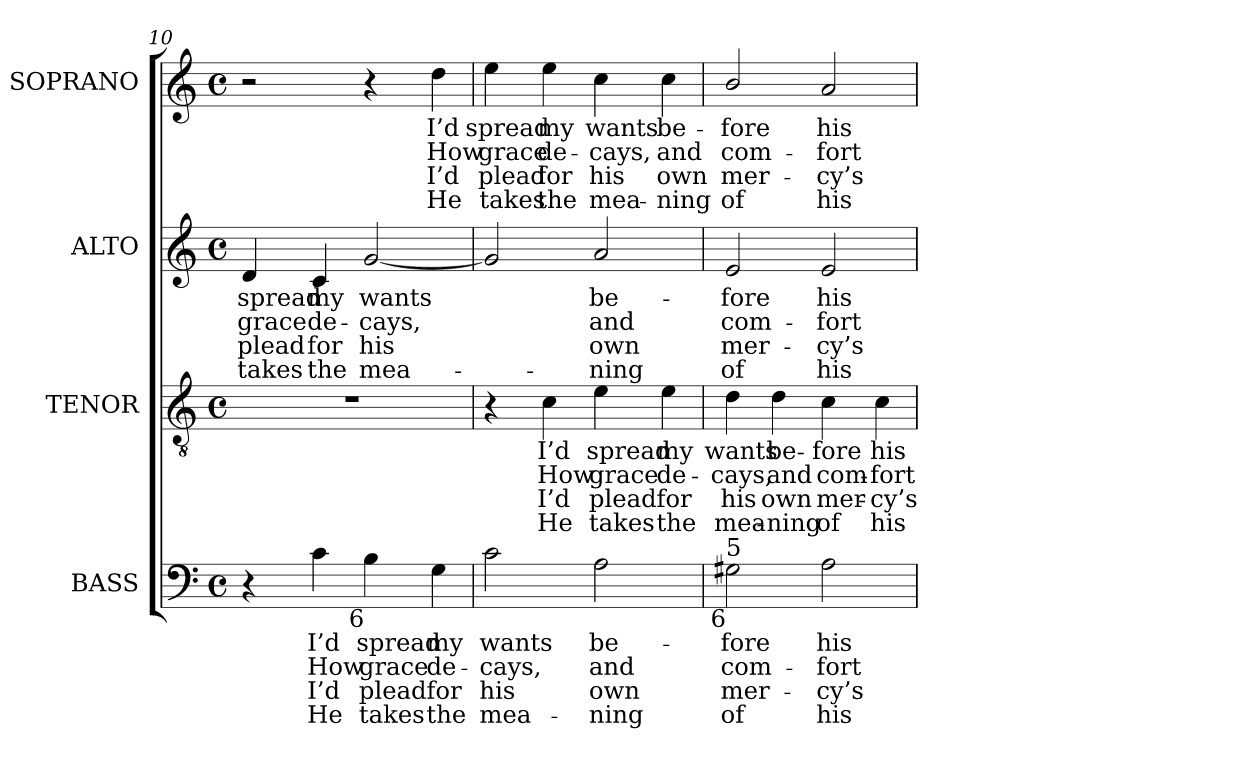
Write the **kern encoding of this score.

**kern	**text	**text	**text	**text	**kern	**text	**text	**text	**text	**kern	**text	**text	**text	**text	**kern	**text	**text	**text	**text
*part4	*part4	*part4	*part4	*part4	*part3	*part3	*part3	*part3	*part3	*part2	*part2	*part2	*part2	*part2	*part1	*part1	*part1	*part1	*part1
*staff4	*staff4	*staff4	*staff4	*staff4	*staff3	*staff3	*staff3	*staff3	*staff3	*staff2	*staff2	*staff2	*staff2	*staff2	*staff1	*staff1	*staff1	*staff1	*staff1
*I"BASS	*	*	*	*	*I"TENOR	*	*	*	*	*I"ALTO	*	*	*	*	*I"SOPRANO	*	*	*	*
*I'B.	*	*	*	*	*I'T.	*	*	*	*	*I'A.	*	*	*	*	*I'S.	*	*	*	*
*clefF4	*	*	*	*	*clefGv2	*	*	*	*	*clefG2	*	*	*	*	*clefG2	*	*	*	*
*	*	*	*	*	*ITrd7c12	*	*	*	*	*	*	*	*	*	*	*	*	*	*
*k[]	*	*	*	*	*k[]	*	*	*	*	*k[]	*	*	*	*	*k[]	*	*	*	*
*C:	*	*	*	*	*C:	*	*	*	*	*C:	*	*	*	*	*C:	*	*	*	*
*M4/4	*	*	*	*	*M4/4	*	*	*	*	*M4/4	*	*	*	*	*M4/4	*	*	*	*
*met(c)	*	*	*	*	*met(c)	*	*	*	*	*met(c)	*	*	*	*	*met(c)	*	*	*	*
=10	=10	=10	=10	=10	=10	=10	=10	=10	=10	=10	=10	=10	=10	=10	=10	=10	=10	=10	=10
!	!	!	!	!	!	!	!	!	!	!	!LO:LY:b:color=#000000	!LO:LY:b:color=#000000	!LO:LY:b:color=#000000	!LO:LY:b:color=#000000	!	!	!	!	!
4r	.	.	.	.	1r	.	.	.	.	4di/	spread	grace	plead	takes	2r	.	.	.	.
!	!LO:LY:b:color=#000000	!LO:LY:b:color=#000000	!LO:LY:b:color=#000000	!LO:LY:b:color=#000000	!	!	!	!	!	!	!	!	!	!	!	!	!	!	!
!	!	!	!	!	!	!	!	!	!	!	!LO:LY:b:color=#000000	!LO:LY:b:color=#000000	!LO:LY:b:color=#000000	!LO:LY:b:color=#000000	!	!	!	!	!
4ci\	I’d	How	I’d	He	.	.	.	.	.	4ci/	my	de-	for	the	.	.	.	.	.
!	!LO:LY:b:color=#000000	!LO:LY:b:color=#000000	!LO:LY:b:color=#000000	!LO:LY:b:color=#000000	!	!	!	!	!	!	!	!	!	!	!	!	!	!	!
!LO:TX:b:rj:t=6	!	!	!	!	!	!	!	!	!	!	!	!	!	!	!	!	!	!	!
!	!	!	!	!	!	!	!	!	!	!	!LO:LY:b:color=#000000	!LO:LY:b:color=#000000	!LO:LY:b:color=#000000	!LO:LY:b:color=#000000	!	!	!	!	!
4Bi\	spread	grace	plead	takes	.	.	.	.	.	[2gi/	wants	-cays,	his	mea-	4r	.	.	.	.
!	!LO:LY:b:color=#000000	!LO:LY:b:color=#000000	!LO:LY:b:color=#000000	!LO:LY:b:color=#000000	!	!	!	!	!	!	!	!	!	!	!	!	!	!	!
!	!	!	!	!	!	!	!	!	!	!	!	!	!	!	!	!LO:LY:b:color=#000000	!LO:LY:b:color=#000000	!LO:LY:b:color=#000000	!LO:LY:b:color=#000000
4Gi\	my	de-	for	the	.	.	.	.	.	.	.	.	.	.	4ddi\	I’d	How	I’d	He
=11	=11	=11	=11	=11	=11	=11	=11	=11	=11	=11	=11	=11	=11	=11	=11	=11	=11	=11	=11
!	!LO:LY:b:color=#000000	!LO:LY:b:color=#000000	!LO:LY:b:color=#000000	!LO:LY:b:color=#000000	!	!	!	!	!	!	!	!	!	!	!	!	!	!	!
!	!	!	!	!	!	!	!	!	!	!	!	!	!	!	!	!LO:LY:b:color=#000000	!LO:LY:b:color=#000000	!LO:LY:b:color=#000000	!LO:LY:b:color=#000000
2ci\	wants	-cays,	his	mea-	4r	.	.	.	.	2gi/]	.	.	.	.	4eei\	spread	grace	plead	takes
!	!	!	!	!	!	!LO:LY:b:color=#000000	!LO:LY:b:color=#000000	!LO:LY:b:color=#000000	!LO:LY:b:color=#000000	!	!	!	!	!	!	!	!	!	!
!	!	!	!	!	!	!	!	!	!	!	!	!	!	!	!	!LO:LY:b:color=#000000	!LO:LY:b:color=#000000	!LO:LY:b:color=#000000	!LO:LY:b:color=#000000
.	.	.	.	.	4Ci\	I’d	How	I’d	He	.	.	.	.	.	4eei\	my	de-	for	the
!	!LO:LY:b:color=#000000	!LO:LY:b:color=#000000	!LO:LY:b:color=#000000	!LO:LY:b:color=#000000	!	!	!	!	!	!	!	!	!	!	!	!	!	!	!
!	!	!	!	!	!	!LO:LY:b:color=#000000	!LO:LY:b:color=#000000	!LO:LY:b:color=#000000	!LO:LY:b:color=#000000	!	!	!	!	!	!	!	!	!	!
!	!	!	!	!	!	!	!	!	!	!	!LO:LY:b:color=#000000	!LO:LY:b:color=#000000	!LO:LY:b:color=#000000	!LO:LY:b:color=#000000	!	!	!	!	!
!	!	!	!	!	!	!	!	!	!	!	!	!	!	!	!	!LO:LY:b:color=#000000	!LO:LY:b:color=#000000	!LO:LY:b:color=#000000	!LO:LY:b:color=#000000
2Ai\	be-	and	-own	ning	4Ei\	spread	grace	plead	takes	2ai/	be-	and	-own	ning	4cci\	wants	-cays,	his	mea-
!	!	!	!	!	!	!LO:LY:b:color=#000000	!LO:LY:b:color=#000000	!LO:LY:b:color=#000000	!LO:LY:b:color=#000000	!	!	!	!	!	!	!	!	!	!
!	!	!	!	!	!	!	!	!	!	!	!	!	!	!	!	!LO:LY:b:color=#000000	!LO:LY:b:color=#000000	!LO:LY:b:color=#000000	!LO:LY:b:color=#000000
.	.	.	.	.	4Ei\	my	de-	for	the	.	.	.	.	.	4cci\	be-	and	-own	ning
=12	=12	=12	=12	=12	=12	=12	=12	=12	=12	=12	=12	=12	=12	=12	=12	=12	=12	=12	=12
!	!LO:LY:b:color=#000000	!LO:LY:b:color=#000000	!LO:LY:b:color=#000000	!LO:LY:b:color=#000000	!	!	!	!	!	!	!	!	!	!	!	!	!	!	!
!	!	!	!	!	!	!LO:LY:b:color=#000000	!LO:LY:b:color=#000000	!LO:LY:b:color=#000000	!LO:LY:b:color=#000000	!	!	!	!	!	!	!	!	!	!
!	!	!	!	!	!	!	!	!	!	!	!LO:LY:b:color=#000000	!LO:LY:b:color=#000000	!LO:LY:b:color=#000000	!LO:LY:b:color=#000000	!	!	!	!	!
!LO:TX:b:rj:t=6	!	!	!	!	!	!	!	!	!	!	!	!	!	!	!	!	!	!	!
!LO:TX:t=5	!	!	!	!	!	!	!	!	!	!	!	!	!	!	!	!	!	!	!
!	!	!	!	!	!	!	!	!	!	!	!	!	!	!	!	!LO:LY:b:color=#000000	!LO:LY:b:color=#000000	!LO:LY:b:color=#000000	!LO:LY:b:color=#000000
2G#Xi\	-fore	com-	mer-	-of	4Di\	wants	-cays,	his	mea-	2ei/	-fore	com-	mer-	-of	2bi/	-fore	com-	mer-	-of
!	!	!	!	!	!	!LO:LY:b:color=#000000	!LO:LY:b:color=#000000	!LO:LY:b:color=#000000	!LO:LY:b:color=#000000	!	!	!	!	!	!	!	!	!	!
.	.	.	.	.	4Di\	be-	and	-own	ning	.	.	.	.	.	.	.	.	.	.
!	!LO:LY:b:color=#000000	!LO:LY:b:color=#000000	!LO:LY:b:color=#000000	!LO:LY:b:color=#000000	!	!	!	!	!	!	!	!	!	!	!	!	!	!	!
!	!	!	!	!	!	!LO:LY:b:color=#000000	!LO:LY:b:color=#000000	!LO:LY:b:color=#000000	!LO:LY:b:color=#000000	!	!	!	!	!	!	!	!	!	!
!	!	!	!	!	!	!	!	!	!	!	!LO:LY:b:color=#000000	!LO:LY:b:color=#000000	!LO:LY:b:color=#000000	!LO:LY:b:color=#000000	!	!	!	!	!
!	!	!	!	!	!	!	!	!	!	!	!	!	!	!	!	!LO:LY:b:color=#000000	!LO:LY:b:color=#000000	!LO:LY:b:color=#000000	!LO:LY:b:color=#000000
2Ai\	his	-fort	cy’s	his	4Ci\	-fore	com-	mer-	-of	2ei/	his	-fort	cy’s	his	2ai/	his	-fort	cy’s	his
!	!	!	!	!	!	!LO:LY:b:color=#000000	!LO:LY:b:color=#000000	!LO:LY:b:color=#000000	!LO:LY:b:color=#000000	!	!	!	!	!	!	!	!	!	!
.	.	.	.	.	4Ci\	his	-fort	cy’s	his	.	.	.	.	.	.	.	.	.	.
=	=	=	=	=	=	=	=	=	=	=	=	=	=	=	=	=	=	=	=
*-	*-	*-	*-	*-	*-	*-	*-	*-	*-	*-	*-	*-	*-	*-	*-	*-	*-	*-	*-
